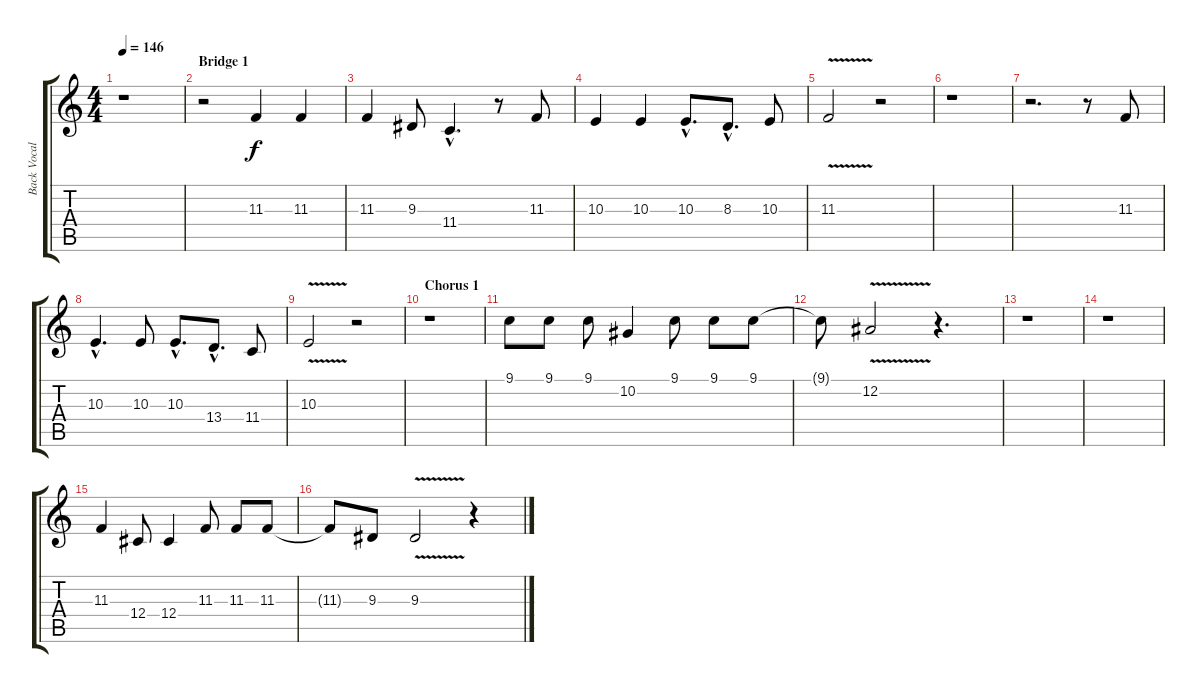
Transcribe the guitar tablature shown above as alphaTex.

\track ("Back Vocal" "Back Vocal") {instrument viola}
\staff {score tabs}
\tuning (Eb4 Bb3 Gb3 Db3 Ab2 Eb2) {hide}
\ts (4 4)
\tempo 146
\clef g2
\ks c
r.1{dy f} |
\section ("" "Bridge 1")
r.2 11.3.4 11.3.4 |
11.3.4 9.3.8 11.4{hac}.4{d} r.8 11.3.8 |
10.3.4 10.3.4 10.3{hac}.8{d} 8.3{hac}.8{d} 10.3.8 |
11.3{v}.2 r.2 |
r.1 |
r.2{d} r.8 11.3.8 |
10.3{hac}.4{d} 10.3.8 10.3{hac}.8{d} 13.4{hac}.8{d} 11.4.8 |
10.3{v}.2 r.2 |
\section ("" "Chorus 1")
r.1 |
9.1.8 9.1.8 9.1.8 10.2.4 9.1.8 9.1.8 9.1.8 |
9.1{t}.8 12.2{v}.2 r.4{d} |
r.1 |
r.1 |
11.3.4 12.4.8 12.4.4 11.3.8 11.3.8 11.3.8 |
11.3{t}.8 9.3.8 9.3{v}.2 r.4
